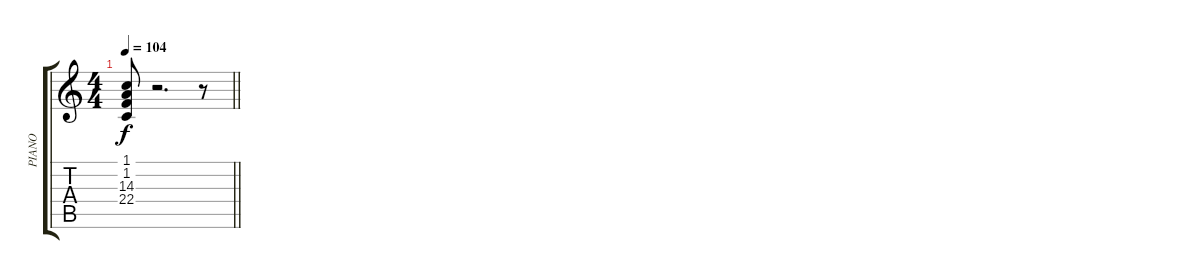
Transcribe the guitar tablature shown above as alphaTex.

\track ("PIANO" "PIANO") {instrument electricpiano1}
\staff {score tabs}
\tuning (E4 B3 G3 D3 A2 E2) {hide}
\ts (4 4)
\tempo 104
\clef g2
\barLineRight lightlight
\ks c
(1.1 1.2 14.3 22.4).8{dy f} r.2{d} r.8
